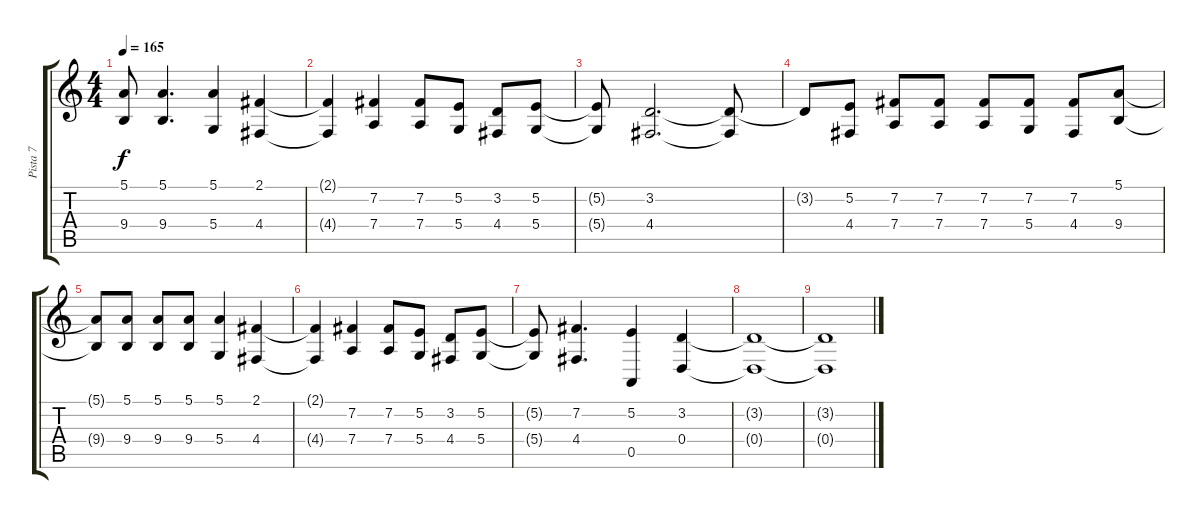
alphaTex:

\track ("Pista 7" "Pista 7") {instrument electricgrandpiano}
\staff {score tabs}
\tuning (E4 B3 G3 D3 A2 E2) {hide}
\ts (4 4)
\tempo 165
\clef g2
\ks c
(5.1{t} 9.4{t}).8{dy f} (5.1 9.4).4{d} (5.1 5.4).4 (2.1 4.4).4 |
(2.1{t} 4.4{t}).4 (7.2 7.4).4 (7.2 7.4).8 (5.2 5.4).8 (3.2 4.4).8 (5.2 5.4).8 |
(5.2{t} 5.4{t}).8 (3.2 4.4).2{d} (3.2{t} 4.4{t}).8 |
3.2{t}.8 (5.2 4.4).8 (7.2 7.4).8 (7.2 7.4).8 (7.2 7.4).8 (7.2 5.4).8 (7.2 4.4).8 (5.1 9.4).8 |
(5.1{t} 9.4{t}).8 (5.1 9.4).8 (5.1 9.4).8 (5.1 9.4).8 (5.1 5.4).4 (2.1 4.4).4 |
(2.1{t} 4.4{t}).4 (7.2 7.4).4 (7.2 7.4).8 (5.2 5.4).8 (3.2 4.4).8 (5.2 5.4).8 |
(5.2{t} 5.4{t}).8 (7.2 4.4).4{d} (5.2 0.5).4 (3.2 0.4).4 |
(3.2{t} 0.4{t}).1 |
(3.2{t} 0.4{t}).1
